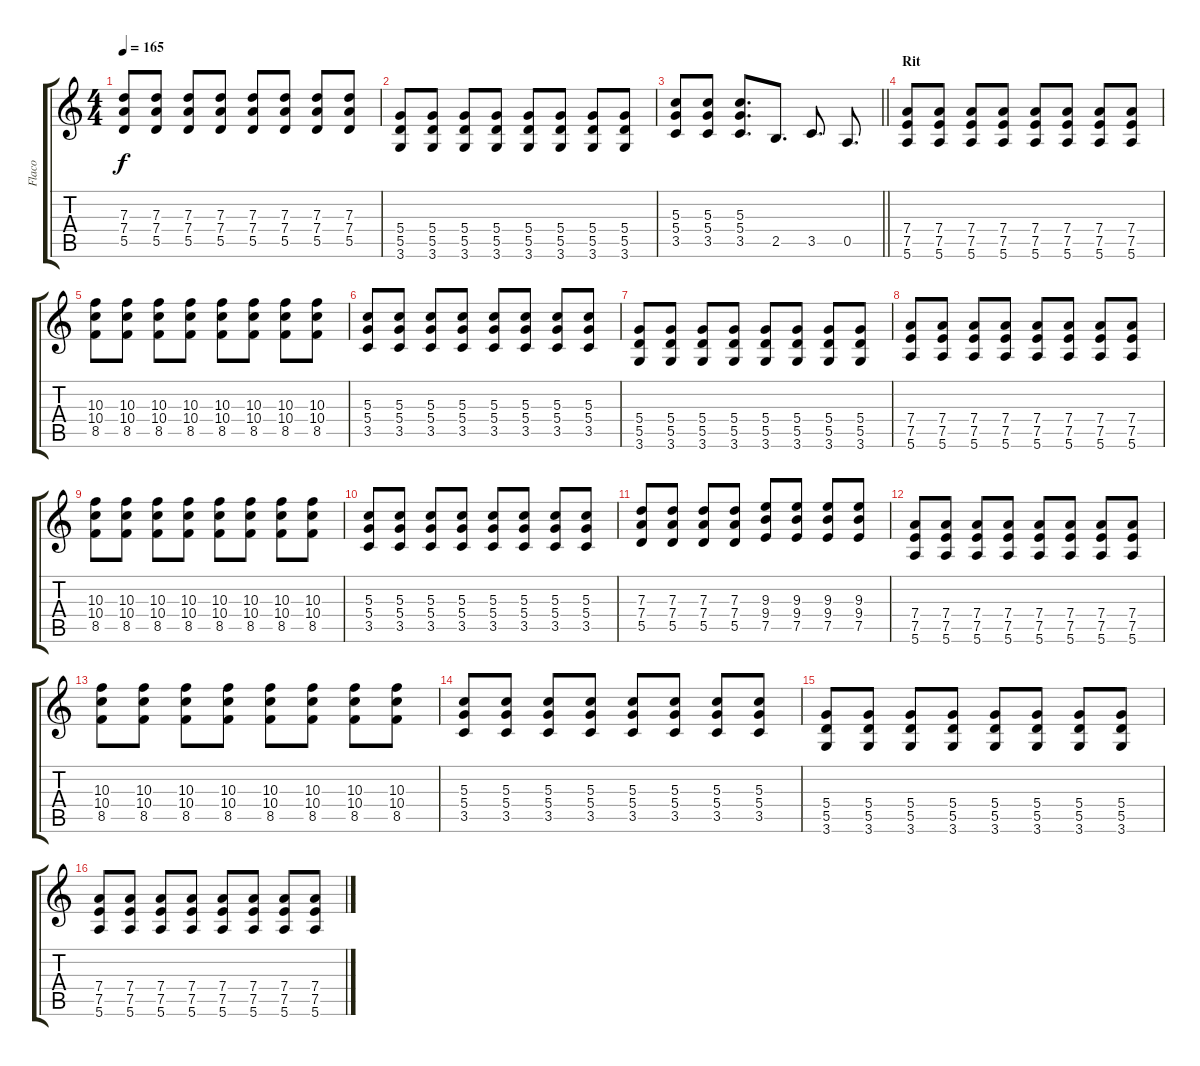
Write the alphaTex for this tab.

\track ("Flaco" "Flaco") {instrument distortionguitar}
\staff {score tabs}
\tuning (E4 B3 G3 D3 A2 E2) {hide}
\ts (4 4)
\tempo 165
\clef g2
\ks c
(7.3 7.4 5.5).8{dy f} (7.3 7.4 5.5).8 (7.3 7.4 5.5).8 (7.3 7.4 5.5).8 (7.3 7.4 5.5).8 (7.3 7.4 5.5).8 (7.3 7.4 5.5).8 (7.3 7.4 5.5).8 |
(5.4 5.5 3.6).8 (5.4 5.5 3.6).8 (5.4 5.5 3.6).8 (5.4 5.5 3.6).8 (5.4 5.5 3.6).8 (5.4 5.5 3.6).8 (5.4 5.5 3.6).8 (5.4 5.5 3.6).8 |
\barLineRight lightlight
(5.3 5.4 3.5).8 (5.3 5.4 3.5).8 (5.3 5.4 3.5).8{d} 2.5.8{d} 3.5.8{d} 0.5.8{d} |
\section ("" "Rit")
(7.4 7.5 5.6).8 (7.4 7.5 5.6).8 (7.4 7.5 5.6).8 (7.4 7.5 5.6).8 (7.4 7.5 5.6).8 (7.4 7.5 5.6).8 (7.4 7.5 5.6).8 (7.4 7.5 5.6).8 |
(10.3 10.4 8.5).8 (10.3 10.4 8.5).8 (10.3 10.4 8.5).8 (10.3 10.4 8.5).8 (10.3 10.4 8.5).8 (10.3 10.4 8.5).8 (10.3 10.4 8.5).8 (10.3 10.4 8.5).8 |
(5.3 5.4 3.5).8 (5.3 5.4 3.5).8 (5.3 5.4 3.5).8 (5.3 5.4 3.5).8 (5.3 5.4 3.5).8 (5.3 5.4 3.5).8 (5.3 5.4 3.5).8 (5.3 5.4 3.5).8 |
(5.4 5.5 3.6).8 (5.4 5.5 3.6).8 (5.4 5.5 3.6).8 (5.4 5.5 3.6).8 (5.4 5.5 3.6).8 (5.4 5.5 3.6).8 (5.4 5.5 3.6).8 (5.4 5.5 3.6).8 |
(7.4 7.5 5.6).8 (7.4 7.5 5.6).8 (7.4 7.5 5.6).8 (7.4 7.5 5.6).8 (7.4 7.5 5.6).8 (7.4 7.5 5.6).8 (7.4 7.5 5.6).8 (7.4 7.5 5.6).8 |
(10.3 10.4 8.5).8 (10.3 10.4 8.5).8 (10.3 10.4 8.5).8 (10.3 10.4 8.5).8 (10.3 10.4 8.5).8 (10.3 10.4 8.5).8 (10.3 10.4 8.5).8 (10.3 10.4 8.5).8 |
(5.3 5.4 3.5).8 (5.3 5.4 3.5).8 (5.3 5.4 3.5).8 (5.3 5.4 3.5).8 (5.3 5.4 3.5).8 (5.3 5.4 3.5).8 (5.3 5.4 3.5).8 (5.3 5.4 3.5).8 |
(7.3 7.4 5.5).8 (7.3 7.4 5.5).8 (7.3 7.4 5.5).8 (7.3 7.4 5.5).8 (9.3 9.4 7.5).8 (9.3 9.4 7.5).8 (9.3 9.4 7.5).8 (9.3 9.4 7.5).8 |
(7.4 7.5 5.6).8 (7.4 7.5 5.6).8 (7.4 7.5 5.6).8 (7.4 7.5 5.6).8 (7.4 7.5 5.6).8 (7.4 7.5 5.6).8 (7.4 7.5 5.6).8 (7.4 7.5 5.6).8 |
(10.3 10.4 8.5).8 (10.3 10.4 8.5).8 (10.3 10.4 8.5).8 (10.3 10.4 8.5).8 (10.3 10.4 8.5).8 (10.3 10.4 8.5).8 (10.3 10.4 8.5).8 (10.3 10.4 8.5).8 |
(5.3 5.4 3.5).8 (5.3 5.4 3.5).8 (5.3 5.4 3.5).8 (5.3 5.4 3.5).8 (5.3 5.4 3.5).8 (5.3 5.4 3.5).8 (5.3 5.4 3.5).8 (5.3 5.4 3.5).8 |
(5.4 5.5 3.6).8 (5.4 5.5 3.6).8 (5.4 5.5 3.6).8 (5.4 5.5 3.6).8 (5.4 5.5 3.6).8 (5.4 5.5 3.6).8 (5.4 5.5 3.6).8 (5.4 5.5 3.6).8 |
(7.4 7.5 5.6).8 (7.4 7.5 5.6).8 (7.4 7.5 5.6).8 (7.4 7.5 5.6).8 (7.4 7.5 5.6).8 (7.4 7.5 5.6).8 (7.4 7.5 5.6).8 (7.4 7.5 5.6).8
